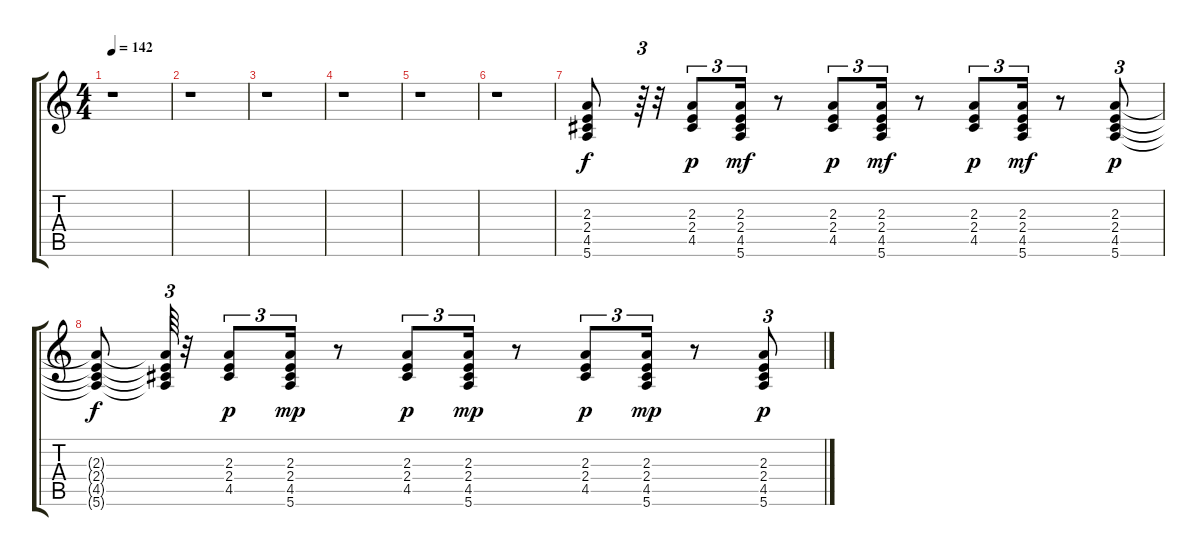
\track "" {instrument electricguitarmuted}
\staff {score tabs}
\tuning (E4 B3 G3 D3 A2 E2) {hide}
\ts (4 4)
\tempo 142
\clef g2
\ks c
r.1{dy mf} |
r.1 |
r.1 |
r.1 |
r.1 |
r.1 |
(2.3 2.4 4.5 5.6).8{dy f} r.64{tu (3 2)} r.32 (2.3 2.4 4.5).8{tu (3 2) dy p} (2.3 2.4 4.5 5.6).16{tu (3 2) dy mf} r.8 (2.3 2.4 4.5).8{tu (3 2) dy p} (2.3 2.4 4.5 5.6).16{tu (3 2) dy mf} r.8 (2.3 2.4 4.5).8{tu (3 2) dy p} (2.3 2.4 4.5 5.6).16{tu (3 2) dy mf} r.8 (2.3 2.4 4.5 5.6).8{tu (3 2) dy p} |
(2.3{t} 2.4{t} 4.5{t} 5.6{t}).8{dy f} (2.3{t} 2.4{t} 4.5{t} 5.6{t}).64{tu (3 2)} r.32 (2.3 2.4 4.5).8{tu (3 2) dy p} (2.3 2.4 4.5 5.6).16{tu (3 2) dy mp} r.8 (2.3 2.4 4.5).8{tu (3 2) dy p} (2.3 2.4 4.5 5.6).16{tu (3 2) dy mp} r.8 (2.3 2.4 4.5).8{tu (3 2) dy p} (2.3 2.4 4.5 5.6).16{tu (3 2) dy mp} r.8 (2.3 2.4 4.5 5.6).8{tu (3 2) dy p}
